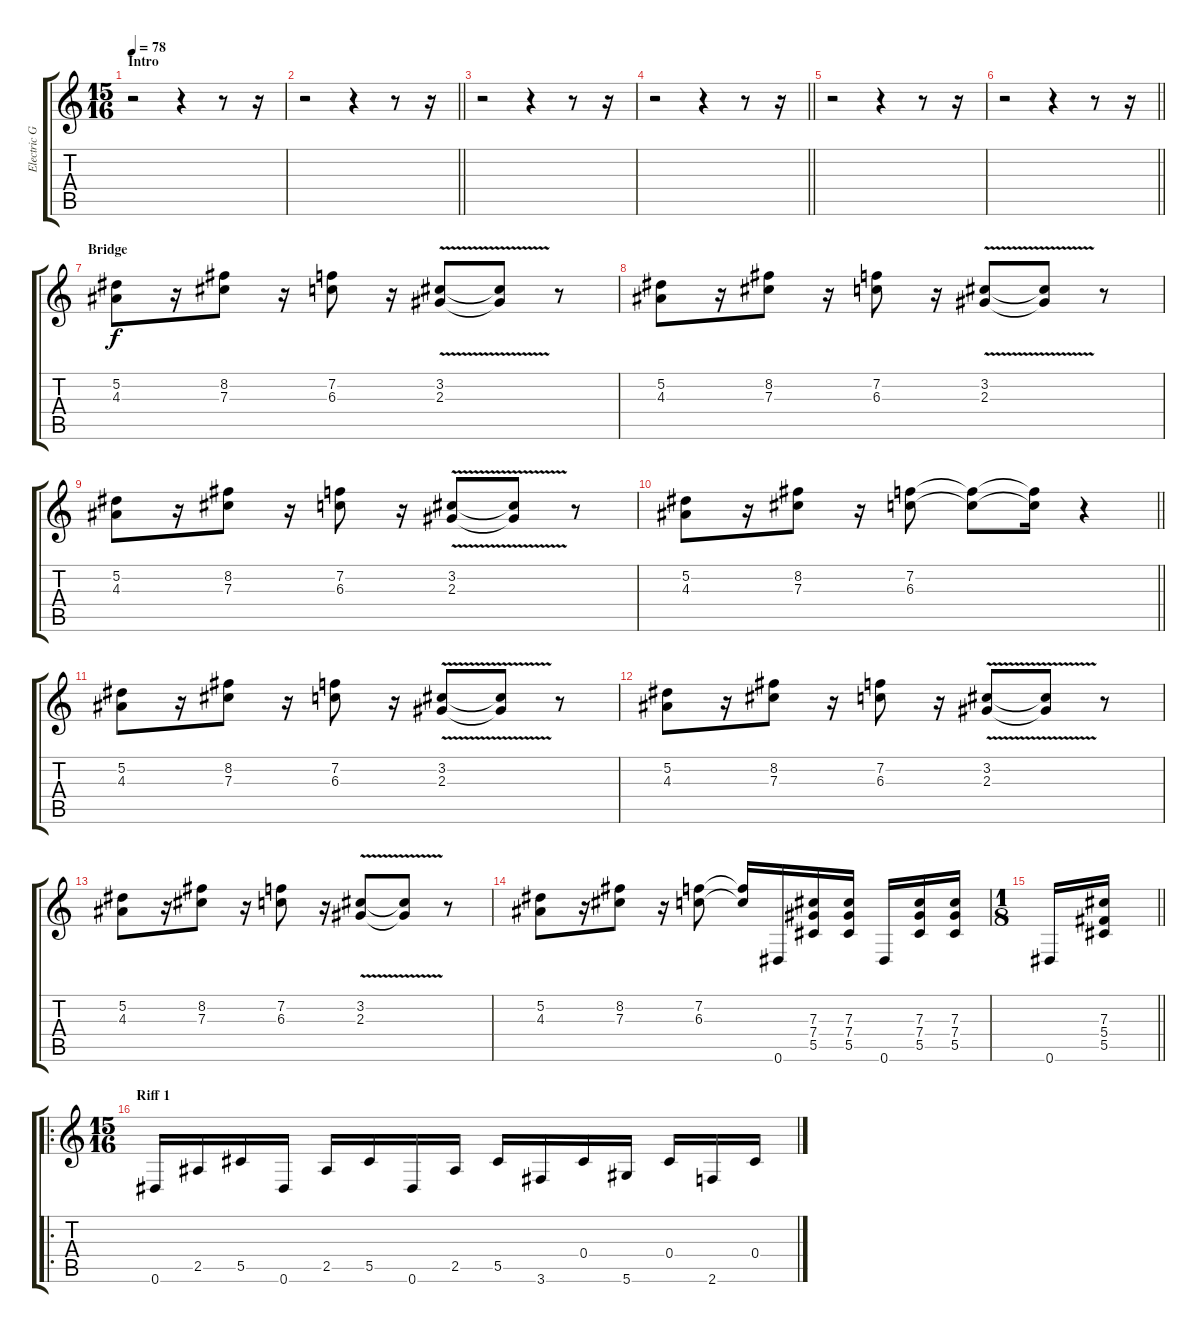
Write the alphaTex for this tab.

\track ("Electric Guitar" "Electric G") {instrument distortionguitar}
\staff {score tabs}
\tuning (Eb4 Bb3 Gb3 Db3 Ab2 Eb2) {hide}
\ts (15 16)
\section ("" "Intro")
\tempo 78
\clef g2
\ks c
r.2{dy f instrument distortionguitar} r.4 r.8 r.16 |
\barLineRight lightlight
r.2 r.4 r.8 r.16 |
r.2 r.4 r.8 r.16 |
\barLineRight lightlight
r.2 r.4 r.8 r.16 |
r.2 r.4 r.8 r.16 |
\barLineRight lightlight
r.2 r.4 r.8 r.16 |
\section ("" "Bridge")
(5.2 4.3).8 r.16 (8.2 7.3).8 r.16 (7.2 6.3).8 r.16 (3.2{v} 2.3).8 (3.2{t} 2.3{t}).8 r.8 |
(5.2 4.3).8 r.16 (8.2 7.3).8 r.16 (7.2 6.3).8 r.16 (3.2{v} 2.3).8 (3.2{t} 2.3{t}).8 r.8 |
(5.2 4.3).8 r.16 (8.2 7.3).8 r.16 (7.2 6.3).8 r.16 (3.2{v} 2.3).8 (3.2{t} 2.3{t}).8 r.8 |
\barLineRight lightlight
(5.2 4.3).8 r.16 (8.2 7.3).8 r.16 (7.2 6.3).8 (7.2{t} 6.3{t}).8 (7.2{t} 6.3{t}).16 r.4 |
(5.2 4.3).8 r.16 (8.2 7.3).8 r.16 (7.2 6.3).8 r.16 (3.2{v} 2.3).8 (3.2{t} 2.3{t}).8 r.8 |
(5.2 4.3).8 r.16 (8.2 7.3).8 r.16 (7.2 6.3).8 r.16 (3.2{v} 2.3).8 (3.2{t} 2.3{t}).8 r.8 |
(5.2 4.3).8 r.16 (8.2 7.3).8 r.16 (7.2 6.3).8 r.16 (3.2{v} 2.3).8 (3.2{t} 2.3{t}).8 r.8 |
(5.2 4.3).8 r.16 (8.2 7.3).8 r.16 (7.2 6.3).8 (7.2{t} 6.3{t}).16 0.6.16 (7.3 7.4 5.5).16 (7.3 7.4 5.5).16 0.6.16 (7.3 7.4 5.5).16 (7.3 7.4 5.5).16 |
\ts (1 8)
\barLineRight lightlight
0.6.16 (7.3 5.4 5.5).16 |
\ro
\ts (15 16)
\section ("" "Riff 1")
0.6.16 2.5.16 5.5.16 0.6.16 2.5.16 5.5.16 0.6.16 2.5.16 5.5.16 3.6.16 0.4.16 5.6.16 0.4.16 2.6.16 0.4.16
